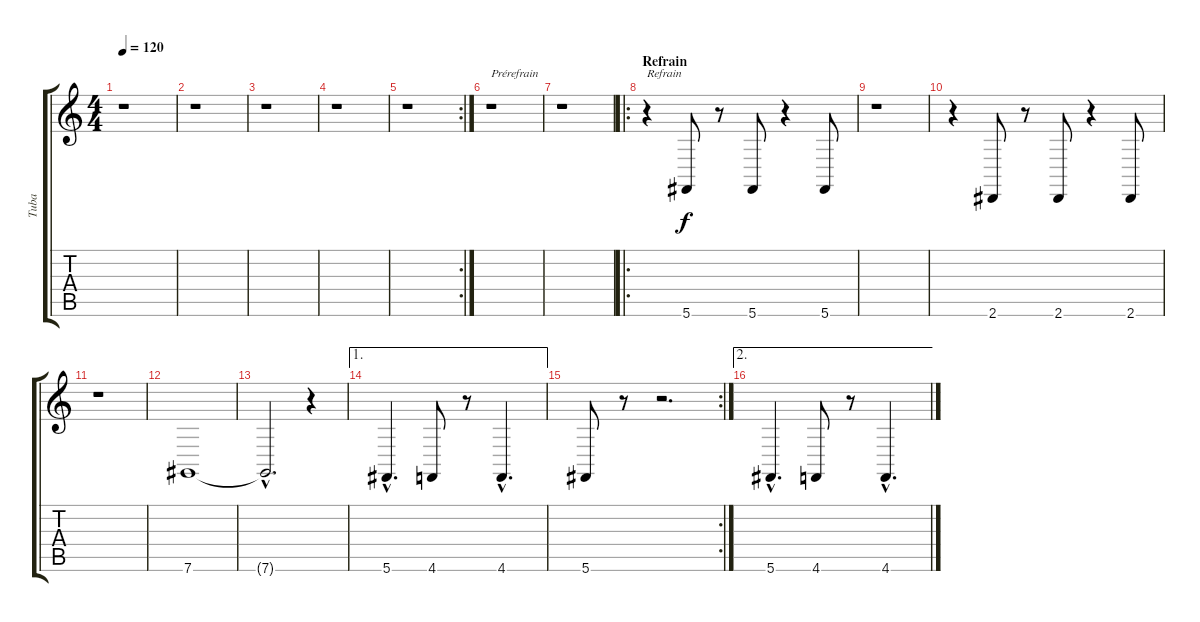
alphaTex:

\track ("Tuba" "Tuba") {instrument tuba}
\staff {score tabs}
\tuning (Db4 Ab3 E3 B2 Gb2 Db2) {hide}
\ts (4 4)
\tempo 120
\clef g2
\ks c
r.1{dy f} |
r.1 |
r.1 |
r.1 |
\rc 2
r.1 |
r.1{txt "Prérefrain"} |
r.1 |
\ro
\section ("" "Refrain")
r.4{txt "Refrain"} 5.6.8 r.8 5.6.8 r.4 5.6.8 |
r.1 |
r.4 2.6.8 r.8 2.6.8 r.4 2.6.8 |
r.1{volume 9} |
7.6.1{volume 13} |
7.6{hac t}.2{d} r.4 |
\ae 1
5.6{hac}.4{d} 4.6.8 r.8 4.6{hac}.4{d} |
\rc 2
5.6.8 r.8 r.2{d} |
\ae 2
5.6{hac}.4{d volume 0} 4.6.8 r.8 4.6{hac}.4{d}
